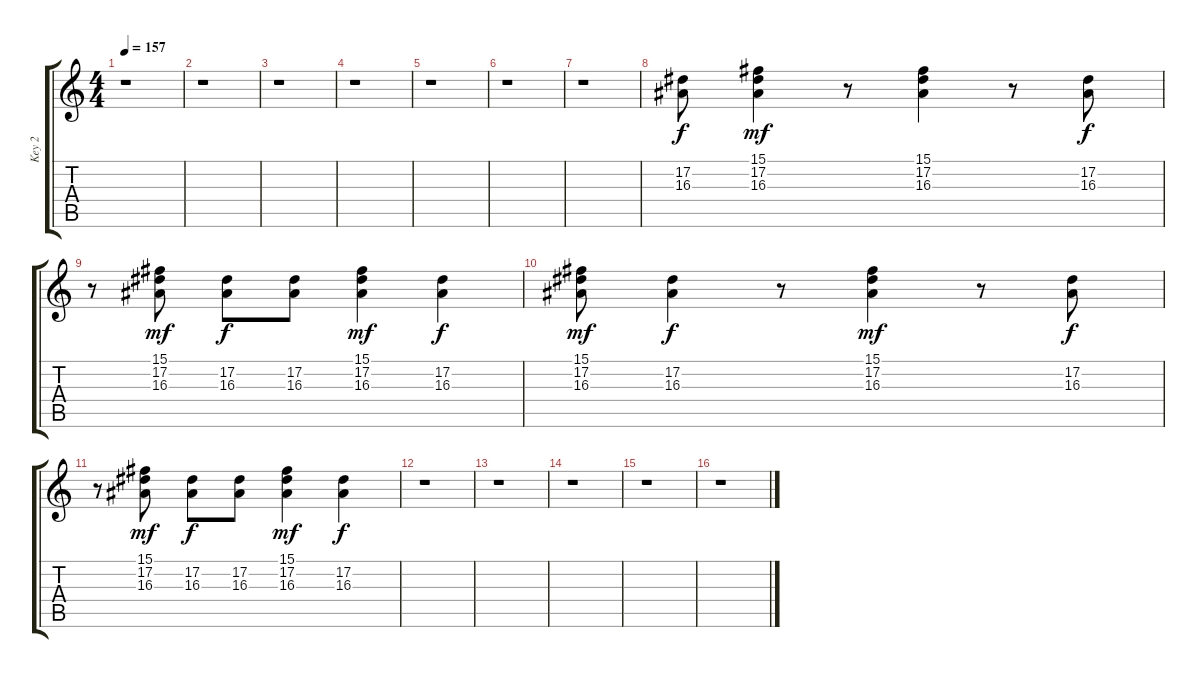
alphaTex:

\track ("Key 2" "Key 2") {instrument pad3polysynth}
\staff {score tabs}
\tuning (Eb4 Bb3 Gb3 Db3 Ab2 Eb2) {hide}
\ts (4 4)
\tempo 157
\clef g2
\ks c
r.1{dy f instrument pad3polysynth} |
r.1 |
r.1 |
r.1 |
r.1 |
r.1 |
r.1 |
(17.2 16.3).8 (15.1 17.2 16.3).4{dy mf} r.8 (15.1 17.2 16.3).4 r.8 (17.2 16.3).8{dy f} |
r.8 (15.1 17.2 16.3).8{dy mf} (17.2 16.3).8{dy f} (17.2 16.3).8 (15.1 17.2 16.3).4{dy mf} (17.2 16.3).4{dy f} |
(15.1 17.2 16.3).8{dy mf} (17.2 16.3).4{dy f} r.8 (15.1 17.2 16.3).4{dy mf} r.8 (17.2 16.3).8{dy f} |
r.8 (15.1 17.2 16.3).8{dy mf} (17.2 16.3).8{dy f} (17.2 16.3).8 (15.1 17.2 16.3).4{dy mf} (17.2 16.3).4{dy f} |
r.1 |
r.1 |
r.1 |
r.1 |
r.1
